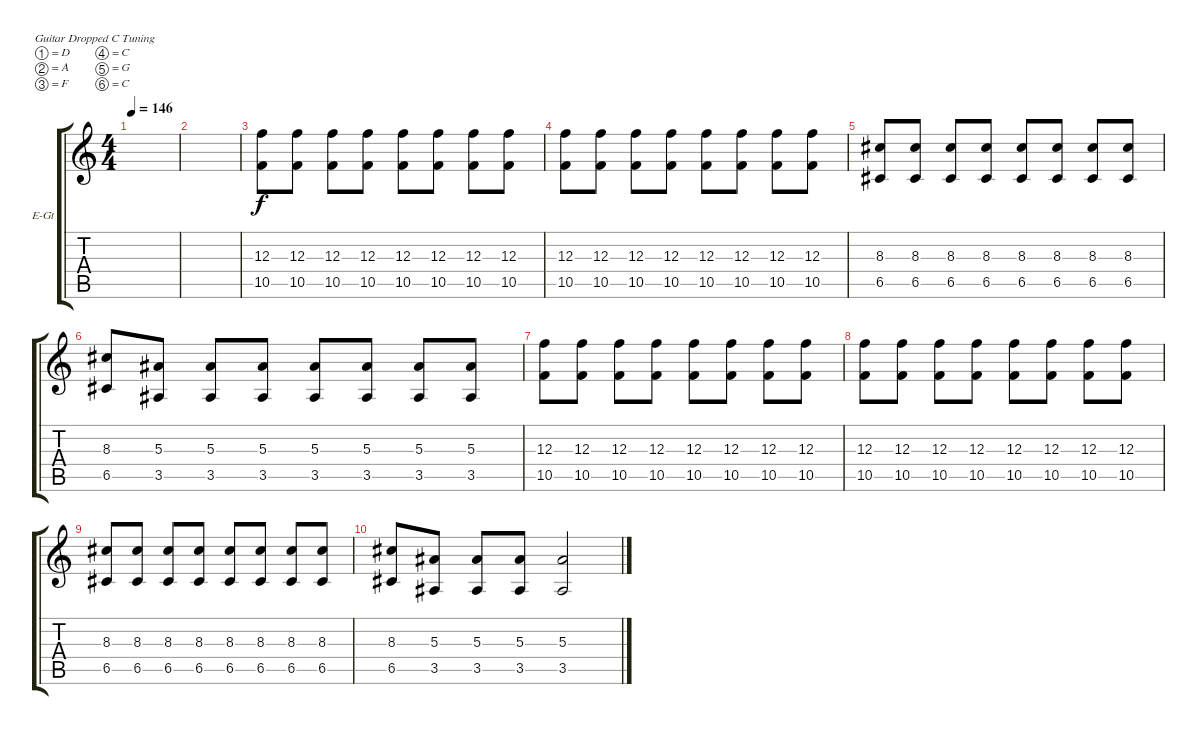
\defaultSystemsLayout 4
\bracketExtendMode groupsimilarinstruments
\firstSystemTrackNameOrientation horizontal
\otherSystemsTrackNameOrientation horizontal
\track ("Guitar Lead" "E-Gt") {instrument overdrivenguitar}
\staff {score tabs}
\tuning (D4 A3 F3 C3 G2 C2)
\ts (4 4)
\tempo 146
\clef g2
\ks c
|
|
(10.5 12.3).8 (10.5 12.3).8 (10.5 12.3).8 (10.5 12.3).8 (10.5 12.3).8 (10.5 12.3).8 (10.5 12.3).8 (12.3 10.5).8 |
(10.5 12.3).8 (10.5 12.3).8 (10.5 12.3).8 (10.5 12.3).8 (10.5 12.3).8 (10.5 12.3).8 (10.5 12.3).8 (10.5 12.3).8 |
(6.5 8.3).8 (6.5 8.3).8 (6.5 8.3).8 (6.5 8.3).8 (6.5 8.3).8 (6.5 8.3).8 (6.5 8.3).8 (6.5 8.3).8 |
(6.5 8.3).8 (3.5 5.3).8 (3.5 5.3).8 (3.5 5.3).8 (3.5 5.3).8 (3.5 5.3).8 (3.5 5.3).8 (3.5 5.3).8 |
(10.5 12.3).8 (10.5 12.3).8 (10.5 12.3).8 (10.5 12.3).8 (10.5 12.3).8 (10.5 12.3).8 (10.5 12.3).8 (12.3 10.5).8 |
(10.5 12.3).8 (10.5 12.3).8 (10.5 12.3).8 (10.5 12.3).8 (10.5 12.3).8 (10.5 12.3).8 (10.5 12.3).8 (10.5 12.3).8 |
(6.5 8.3).8 (6.5 8.3).8 (6.5 8.3).8 (6.5 8.3).8 (6.5 8.3).8 (6.5 8.3).8 (6.5 8.3).8 (6.5 8.3).8 |
(6.5 8.3).8 (3.5 5.3).8 (3.5 5.3).8 (3.5 5.3).8 (3.5 5.3).2
